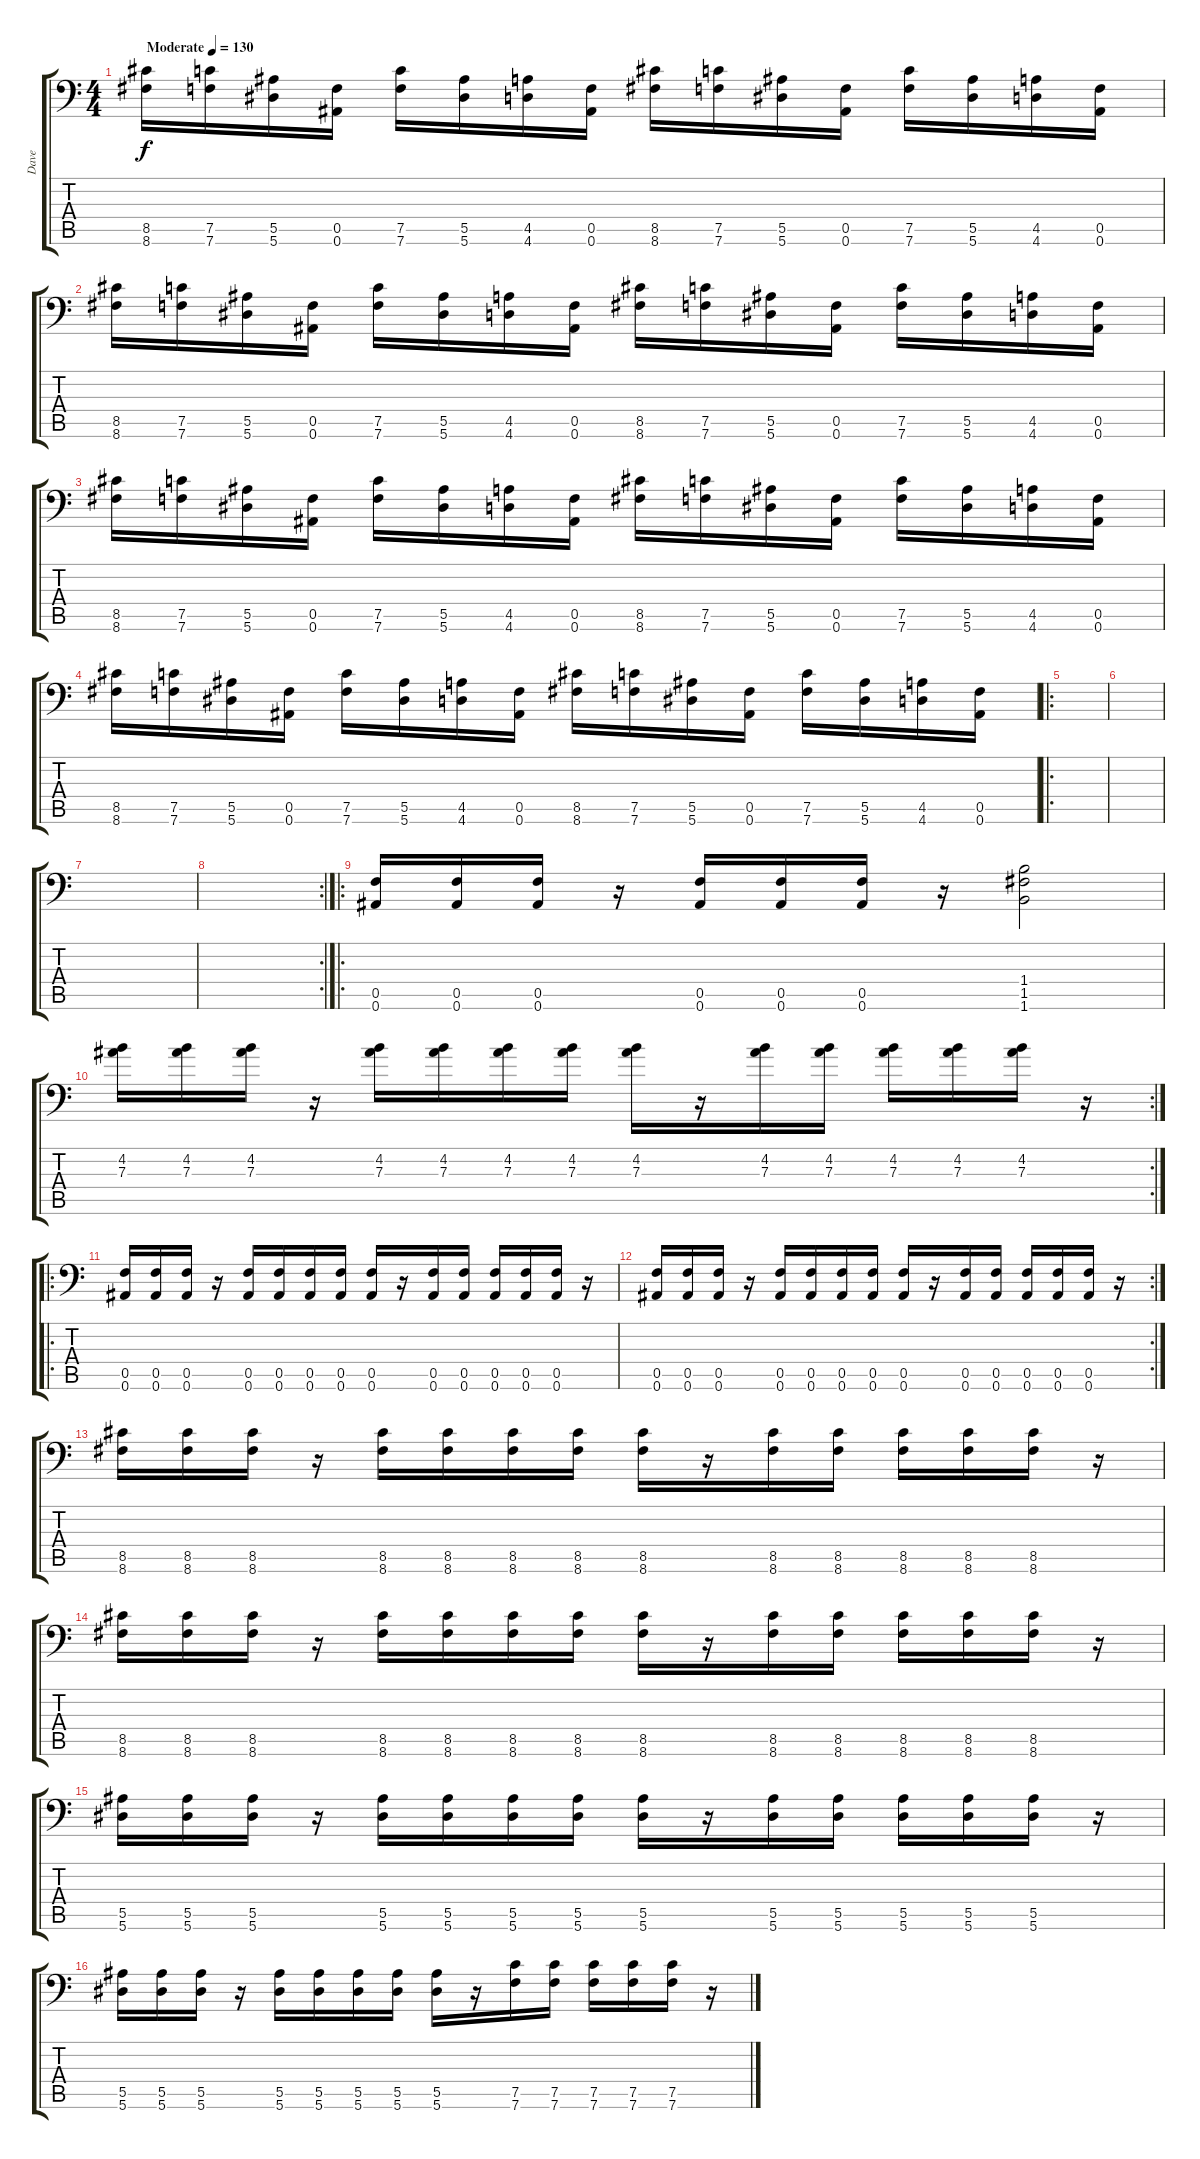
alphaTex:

\track ("Dave" "Dave") {instrument distortionguitar}
\staff {score tabs}
\tuning (C4 G3 Eb3 Bb2 F2 Bb1) {hide}
\ts (4 4)
\tempo (130 "Moderate")
\clef f4
\ks c
(8.5 8.6).16{dy f instrument distortionguitar} (7.5 7.6).16 (5.5 5.6).16 (0.5 0.6).16 (7.5 7.6).16 (5.5 5.6).16 (4.5 4.6).16 (0.5 0.6).16 (8.5 8.6).16 (7.5 7.6).16 (5.5 5.6).16 (0.5 0.6).16 (7.5 7.6).16 (5.5 5.6).16 (4.5 4.6).16 (0.5 0.6).16 |
(8.5 8.6).16 (7.5 7.6).16 (5.5 5.6).16 (0.5 0.6).16 (7.5 7.6).16 (5.5 5.6).16 (4.5 4.6).16 (0.5 0.6).16 (8.5 8.6).16 (7.5 7.6).16 (5.5 5.6).16 (0.5 0.6).16 (7.5 7.6).16 (5.5 5.6).16 (4.5 4.6).16 (0.5 0.6).16 |
(8.5 8.6).16 (7.5 7.6).16 (5.5 5.6).16 (0.5 0.6).16 (7.5 7.6).16 (5.5 5.6).16 (4.5 4.6).16 (0.5 0.6).16 (8.5 8.6).16 (7.5 7.6).16 (5.5 5.6).16 (0.5 0.6).16 (7.5 7.6).16 (5.5 5.6).16 (4.5 4.6).16 (0.5 0.6).16 |
(8.5 8.6).16 (7.5 7.6).16 (5.5 5.6).16 (0.5 0.6).16 (7.5 7.6).16 (5.5 5.6).16 (4.5 4.6).16 (0.5 0.6).16 (8.5 8.6).16 (7.5 7.6).16 (5.5 5.6).16 (0.5 0.6).16 (7.5 7.6).16 (5.5 5.6).16 (4.5 4.6).16 (0.5 0.6).16 |
\ro
|
|
|
\rc 2
|
\ro
(0.5 0.6).16 (0.5 0.6).16 (0.5 0.6).16 r.16 (0.5 0.6).16 (0.5 0.6).16 (0.5 0.6).16 r.16 (1.4 1.5 1.6).2 |
\rc 2
(4.2 7.3).16 (4.2 7.3).16 (4.2 7.3).16 r.16 (4.2 7.3).16 (4.2 7.3).16 (4.2 7.3).16 (4.2 7.3).16 (4.2 7.3).16 r.16 (4.2 7.3).16 (4.2 7.3).16 (4.2 7.3).16 (4.2 7.3).16 (4.2 7.3).16 r.16 |
\ro
(0.5 0.6).16 (0.5 0.6).16 (0.5 0.6).16 r.16 (0.5 0.6).16 (0.5 0.6).16 (0.5 0.6).16 (0.5 0.6).16 (0.5 0.6).16 r.16 (0.5 0.6).16 (0.5 0.6).16 (0.5 0.6).16 (0.5 0.6).16 (0.5 0.6).16 r.16 |
\rc 2
(0.5 0.6).16 (0.5 0.6).16 (0.5 0.6).16 r.16 (0.5 0.6).16 (0.5 0.6).16 (0.5 0.6).16 (0.5 0.6).16 (0.5 0.6).16 r.16 (0.5 0.6).16 (0.5 0.6).16 (0.5 0.6).16 (0.5 0.6).16 (0.5 0.6).16 r.16 |
(8.5 8.6).16 (8.5 8.6).16 (8.5 8.6).16 r.16 (8.5 8.6).16 (8.5 8.6).16 (8.5 8.6).16 (8.5 8.6).16 (8.5 8.6).16 r.16 (8.5 8.6).16 (8.5 8.6).16 (8.5 8.6).16 (8.5 8.6).16 (8.5 8.6).16 r.16 |
(8.5 8.6).16 (8.5 8.6).16 (8.5 8.6).16 r.16 (8.5 8.6).16 (8.5 8.6).16 (8.5 8.6).16 (8.5 8.6).16 (8.5 8.6).16 r.16 (8.5 8.6).16 (8.5 8.6).16 (8.5 8.6).16 (8.5 8.6).16 (8.5 8.6).16 r.16 |
(5.5 5.6).16 (5.5 5.6).16 (5.5 5.6).16 r.16 (5.5 5.6).16 (5.5 5.6).16 (5.5 5.6).16 (5.5 5.6).16 (5.5 5.6).16 r.16 (5.5 5.6).16 (5.5 5.6).16 (5.5 5.6).16 (5.5 5.6).16 (5.5 5.6).16 r.16 |
(5.5 5.6).16 (5.5 5.6).16 (5.5 5.6).16 r.16 (5.5 5.6).16 (5.5 5.6).16 (5.5 5.6).16 (5.5 5.6).16 (5.5 5.6).16 r.16 (7.5 7.6).16 (7.5 7.6).16 (7.5 7.6).16 (7.5 7.6).16 (7.5 7.6).16 r.16
